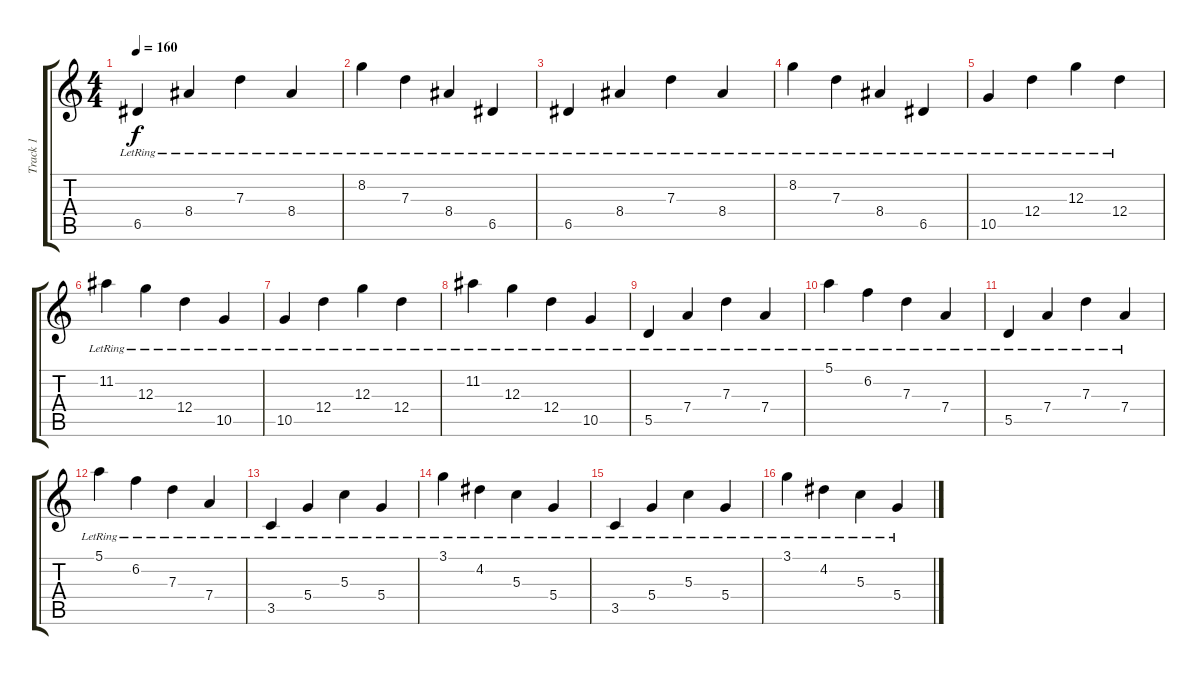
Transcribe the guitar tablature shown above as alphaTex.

\track ("Track 1" "Track 1") {instrument electricguitarjazz}
\staff {score tabs}
\tuning (E4 B3 G3 D3 A2 E2) {hide}
\ts (4 4)
\tempo 160
\clef g2
\ks c
6.5{lr}.4{dy f} 8.4{lr}.4 7.3{lr}.4 8.4{lr}.4 |
8.2{lr}.4 7.3{lr}.4 8.4{lr}.4 6.5{lr}.4 |
6.5{lr}.4 8.4{lr}.4 7.3{lr}.4 8.4{lr}.4 |
8.2{lr}.4 7.3{lr}.4 8.4{lr}.4 6.5{lr}.4 |
10.5{lr}.4 12.4{lr}.4 12.3{lr}.4 12.4{lr}.4 |
11.2{lr}.4 12.3{lr}.4 12.4{lr}.4 10.5{lr}.4 |
10.5{lr}.4 12.4{lr}.4 12.3{lr}.4 12.4{lr}.4 |
11.2{lr}.4 12.3{lr}.4 12.4{lr}.4 10.5{lr}.4 |
5.5{lr}.4 7.4{lr}.4 7.3{lr}.4 7.4{lr}.4 |
5.1{lr}.4 6.2{lr}.4 7.3{lr}.4 7.4{lr}.4 |
5.5{lr}.4 7.4{lr}.4 7.3{lr}.4 7.4{lr}.4 |
5.1{lr}.4 6.2{lr}.4 7.3{lr}.4 7.4{lr}.4 |
3.5{lr}.4 5.4{lr}.4 5.3{lr}.4 5.4{lr}.4 |
3.1{lr}.4 4.2{lr}.4 5.3{lr}.4 5.4{lr}.4 |
3.5{lr}.4 5.4{lr}.4 5.3{lr}.4 5.4{lr}.4 |
3.1{lr}.4 4.2{lr}.4 5.3{lr}.4 5.4{lr}.4
